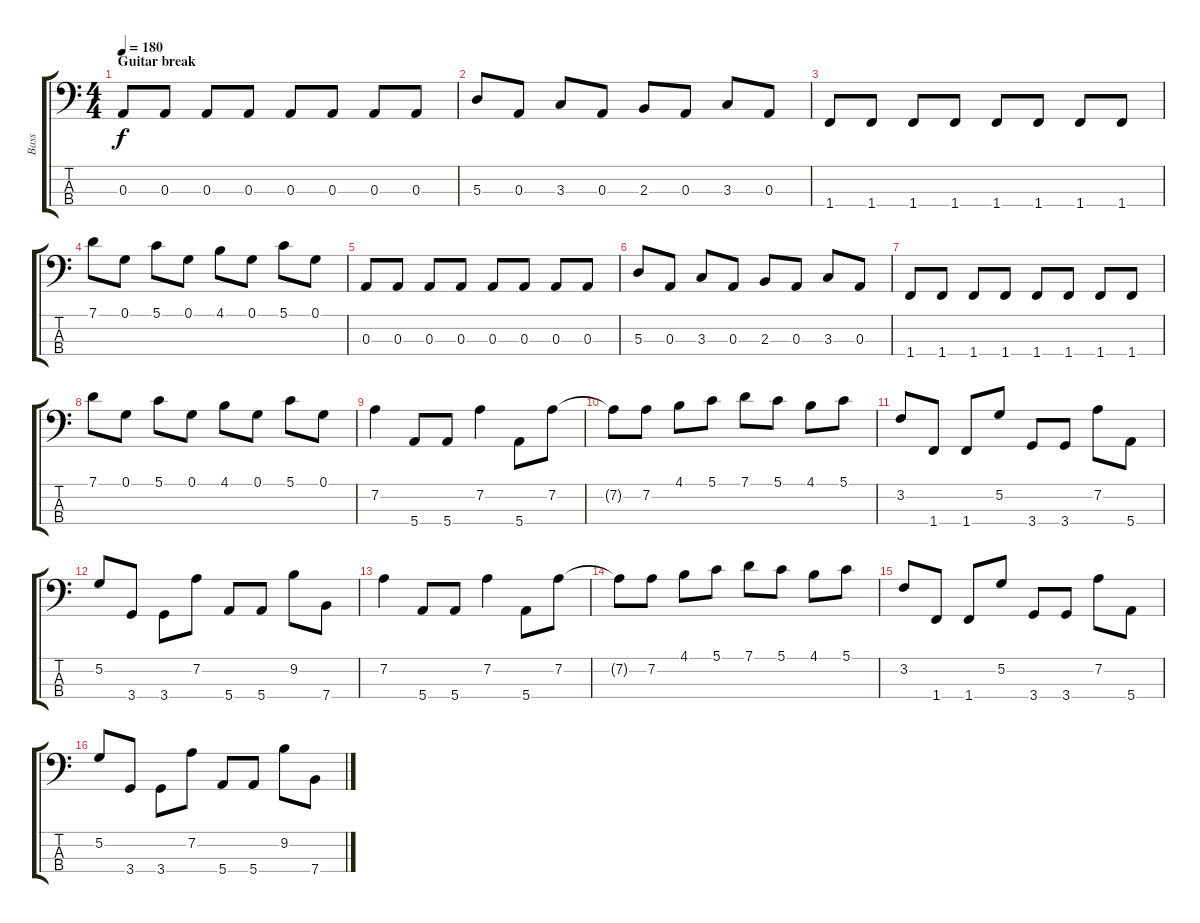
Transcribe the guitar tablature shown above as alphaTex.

\track ("Bass" "Bass") {instrument electricbasspick}
\staff {score tabs}
\tuning (G2 D2 A1 E1) {hide}
\ts (4 4)
\section ("" "Guitar break")
\tempo 180
\clef f4
\ks c
0.3.8{dy f} 0.3.8 0.3.8 0.3.8 0.3.8 0.3.8 0.3.8 0.3.8 |
5.3.8 0.3.8 3.3.8 0.3.8 2.3.8 0.3.8 3.3.8 0.3.8 |
1.4.8 1.4.8 1.4.8 1.4.8 1.4.8 1.4.8 1.4.8 1.4.8 |
7.1.8 0.1.8 5.1.8 0.1.8 4.1.8 0.1.8 5.1.8 0.1.8 |
0.3.8 0.3.8 0.3.8 0.3.8 0.3.8 0.3.8 0.3.8 0.3.8 |
5.3.8 0.3.8 3.3.8 0.3.8 2.3.8 0.3.8 3.3.8 0.3.8 |
1.4.8 1.4.8 1.4.8 1.4.8 1.4.8 1.4.8 1.4.8 1.4.8 |
7.1.8 0.1.8 5.1.8 0.1.8 4.1.8 0.1.8 5.1.8 0.1.8 |
7.2.4 5.4.8 5.4.8 7.2.4 5.4.8 7.2.8 |
7.2{t}.8 7.2.8 4.1.8 5.1.8 7.1.8 5.1.8 4.1.8 5.1.8 |
3.2.8 1.4.8 1.4.8 5.2.8 3.4.8 3.4.8 7.2.8 5.4.8 |
5.2.8 3.4.8 3.4.8 7.2.8 5.4.8 5.4.8 9.2.8 7.4.8 |
7.2.4 5.4.8 5.4.8 7.2.4 5.4.8 7.2.8 |
7.2{t}.8 7.2.8 4.1.8 5.1.8 7.1.8 5.1.8 4.1.8 5.1.8 |
3.2.8 1.4.8 1.4.8 5.2.8 3.4.8 3.4.8 7.2.8 5.4.8 |
5.2.8 3.4.8 3.4.8 7.2.8 5.4.8 5.4.8 9.2.8 7.4.8
